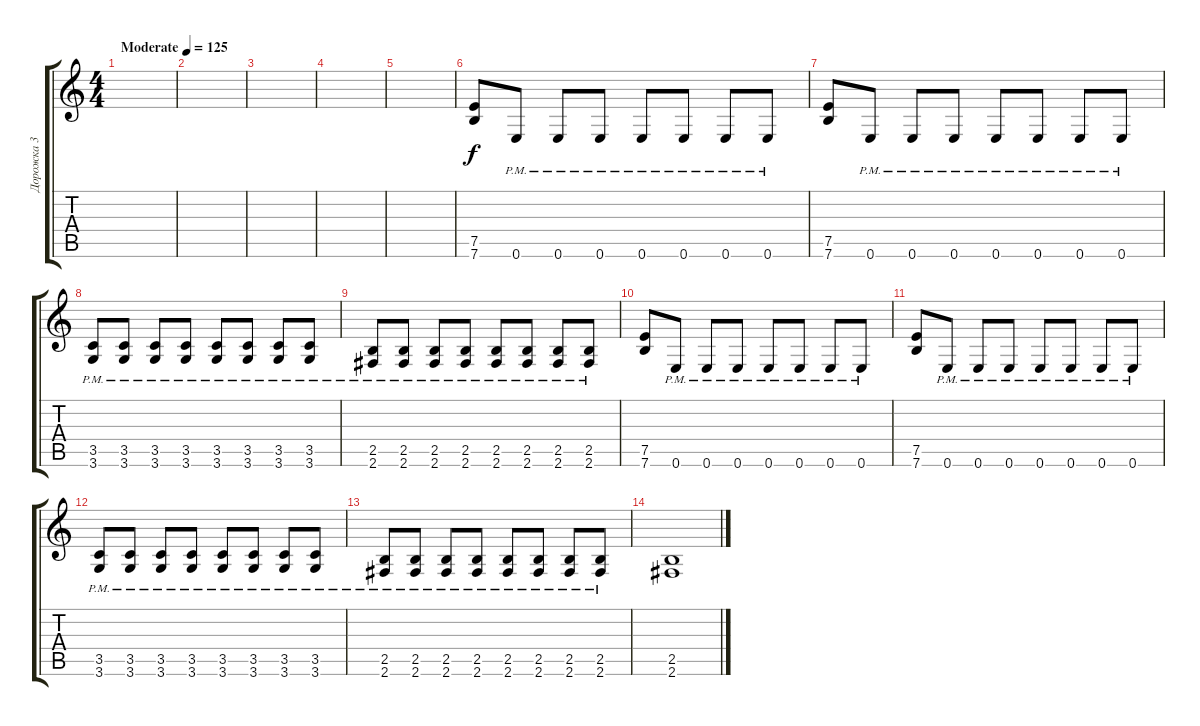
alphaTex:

\track ("Дорожка 3" "Дорожка 3") {instrument distortionguitar}
\staff {score tabs}
\tuning (E4 B3 G3 D3 A2 E2) {hide}
\ts (4 4)
\tempo (125 "Moderate")
\clef g2
\ks c
|
|
|
|
|
(7.5 7.6).8 0.6{pm}.8 0.6{pm}.8 0.6{pm}.8 0.6{pm}.8 0.6{pm}.8 0.6{pm}.8 0.6{pm}.8 |
(7.5 7.6).8 0.6{pm}.8 0.6{pm}.8 0.6{pm}.8 0.6{pm}.8 0.6{pm}.8 0.6{pm}.8 0.6{pm}.8 |
(3.5{pm} 3.6{pm}).8 (3.5{pm} 3.6{pm}).8 (3.5{pm} 3.6{pm}).8 (3.5{pm} 3.6{pm}).8 (3.5{pm} 3.6{pm}).8 (3.5{pm} 3.6{pm}).8 (3.5{pm} 3.6{pm}).8 (3.5{pm} 3.6{pm}).8 |
(2.5{pm} 2.6{pm}).8 (2.5{pm} 2.6{pm}).8 (2.5{pm} 2.6{pm}).8 (2.5{pm} 2.6{pm}).8 (2.5{pm} 2.6{pm}).8 (2.5{pm} 2.6{pm}).8 (2.5{pm} 2.6{pm}).8 (2.5{pm} 2.6{pm}).8 |
(7.5 7.6).8 0.6{pm}.8 0.6{pm}.8 0.6{pm}.8 0.6{pm}.8 0.6{pm}.8 0.6{pm}.8 0.6{pm}.8 |
(7.5 7.6).8 0.6{pm}.8 0.6{pm}.8 0.6{pm}.8 0.6{pm}.8 0.6{pm}.8 0.6{pm}.8 0.6{pm}.8 |
(3.5{pm} 3.6{pm}).8 (3.5{pm} 3.6{pm}).8 (3.5{pm} 3.6{pm}).8 (3.5{pm} 3.6{pm}).8 (3.5{pm} 3.6{pm}).8 (3.5{pm} 3.6{pm}).8 (3.5{pm} 3.6{pm}).8 (3.5{pm} 3.6{pm}).8 |
(2.5{pm} 2.6{pm}).8 (2.5{pm} 2.6{pm}).8 (2.5{pm} 2.6{pm}).8 (2.5{pm} 2.6{pm}).8 (2.5{pm} 2.6{pm}).8 (2.5{pm} 2.6{pm}).8 (2.5{pm} 2.6{pm}).8 (2.5{pm} 2.6{pm}).8 |
(2.5 2.6).1
